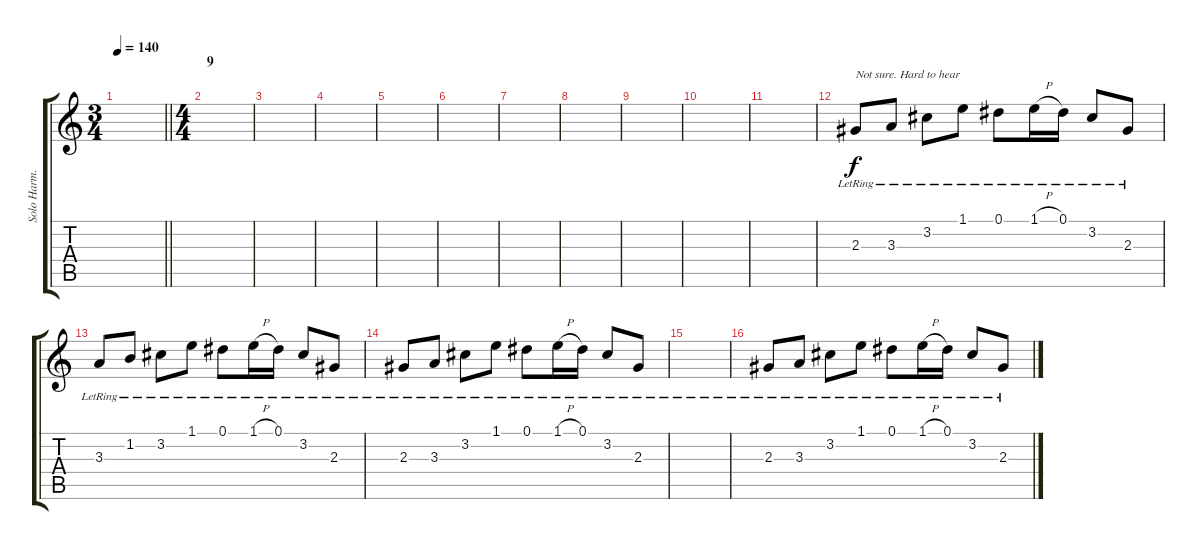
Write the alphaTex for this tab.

\track ("Solo Harm." "Solo Harm.") {instrument distortionguitar}
\staff {score tabs}
\tuning (Eb4 Bb3 Gb3 Db3 Ab2 Eb2) {hide}
\ts (3 4)
\tempo 140
\clef g2
\barLineRight lightlight
\ks c
|
\ts (4 4)
\section ("" "9")
|
|
|
|
|
|
|
|
|
|
2.3{lr}.8{txt "Not sure. Hard to hear" volume 8 balance 8 instrument acousticguitarsteel} 3.3{lr}.8 3.2{lr}.8 1.1{lr}.8 0.1{lr}.8 1.1{h lr}.16 0.1{lr}.16 3.2{lr}.8 2.3{lr}.8 |
3.3{lr}.8 1.2{lr}.8 3.2{lr}.8 1.1{lr}.8 0.1{lr}.8 1.1{h lr}.16 0.1{lr}.16 3.2{lr}.8 2.3{lr}.8 |
2.3{lr}.8 3.3{lr}.8 3.2{lr}.8 1.1{lr}.8 0.1{lr}.8 1.1{h lr}.16 0.1{lr}.16 3.2{lr}.8 2.3{lr}.8 |
|
2.3{lr}.8 3.3{lr}.8 3.2{lr}.8 1.1{lr}.8 0.1{lr}.8 1.1{h lr}.16 0.1{lr}.16 3.2{lr}.8 2.3{lr}.8
